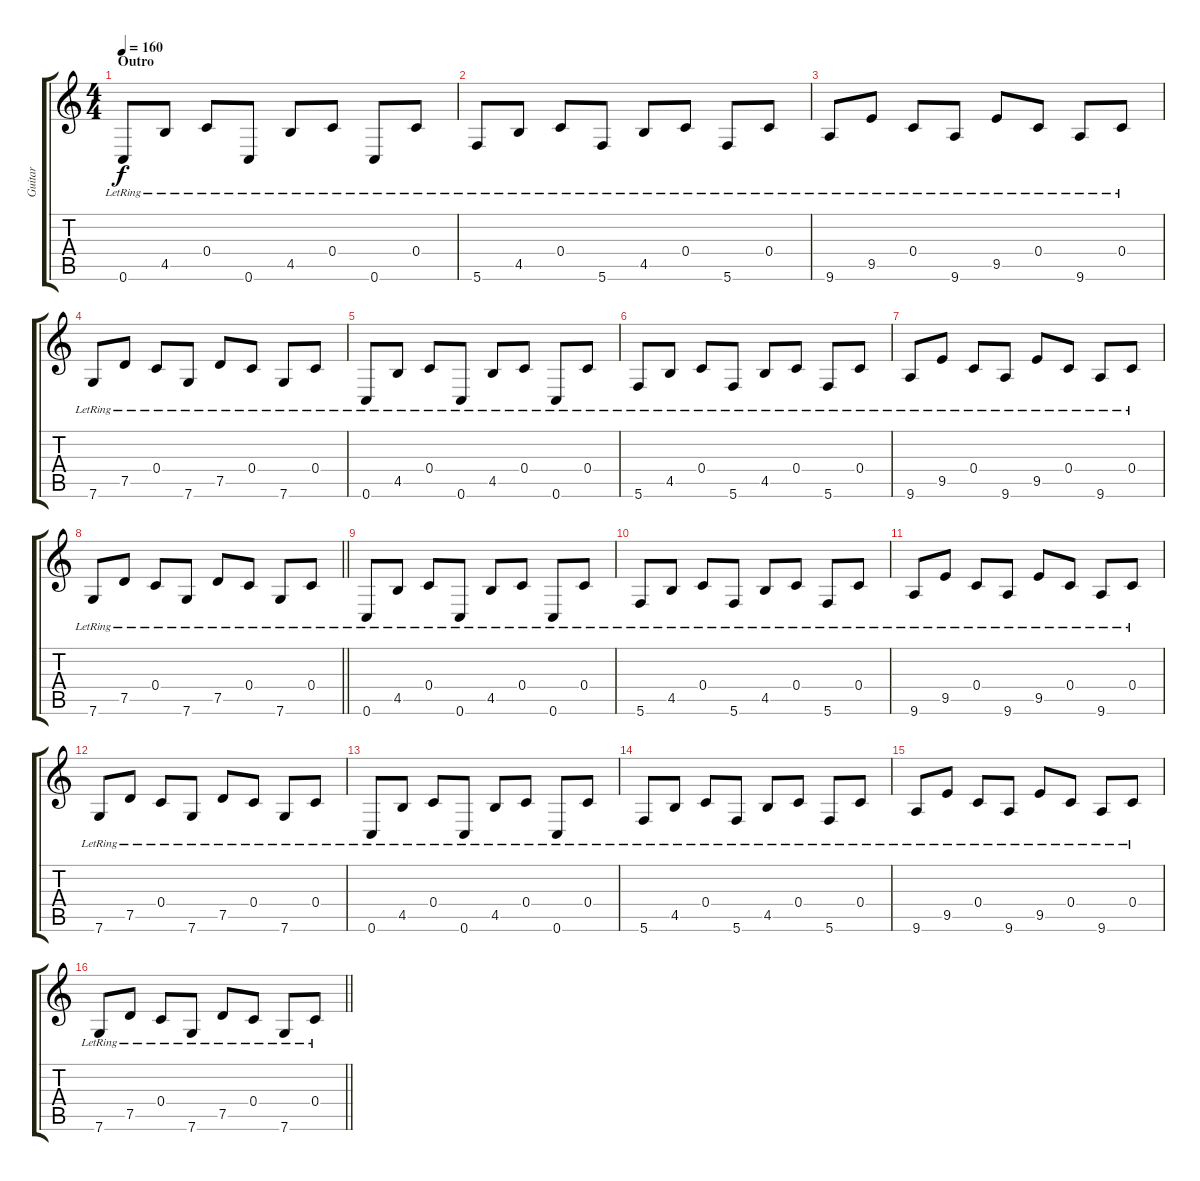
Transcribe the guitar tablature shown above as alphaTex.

\track ("Guitar" "Guitar") {instrument electricguitarclean}
\staff {score tabs}
\tuning (D4 A3 F3 C3 G2 C2) {hide}
\ts (4 4)
\section ("" "Outro")
\tempo 160
\clef g2
\ks c
0.6{lr}.8{dy f instrument electricguitarclean} 4.5{lr}.8 0.4{lr}.8 0.6{lr}.8 4.5{lr}.8 0.4{lr}.8 0.6{lr}.8 0.4{lr}.8 |
5.6{lr}.8 4.5{lr}.8 0.4{lr}.8 5.6{lr}.8 4.5{lr}.8 0.4{lr}.8 5.6{lr}.8 0.4{lr}.8 |
9.6{lr}.8 9.5{lr}.8 0.4{lr}.8 9.6{lr}.8 9.5{lr}.8 0.4{lr}.8 9.6{lr}.8 0.4{lr}.8 |
7.6{lr}.8 7.5{lr}.8 0.4{lr}.8 7.6{lr}.8 7.5{lr}.8 0.4{lr}.8 7.6{lr}.8 0.4{lr}.8 |
0.6{lr}.8 4.5{lr}.8 0.4{lr}.8 0.6{lr}.8 4.5{lr}.8 0.4{lr}.8 0.6{lr}.8 0.4{lr}.8 |
5.6{lr}.8 4.5{lr}.8 0.4{lr}.8 5.6{lr}.8 4.5{lr}.8 0.4{lr}.8 5.6{lr}.8 0.4{lr}.8 |
9.6{lr}.8 9.5{lr}.8 0.4{lr}.8 9.6{lr}.8 9.5{lr}.8 0.4{lr}.8 9.6{lr}.8 0.4{lr}.8 |
\barLineRight lightlight
7.6{lr}.8 7.5{lr}.8 0.4{lr}.8 7.6{lr}.8 7.5{lr}.8 0.4{lr}.8 7.6{lr}.8 0.4{lr}.8 |
0.6{lr}.8 4.5{lr}.8 0.4{lr}.8 0.6{lr}.8 4.5{lr}.8 0.4{lr}.8 0.6{lr}.8 0.4{lr}.8 |
5.6{lr}.8 4.5{lr}.8 0.4{lr}.8 5.6{lr}.8 4.5{lr}.8 0.4{lr}.8 5.6{lr}.8 0.4{lr}.8 |
9.6{lr}.8 9.5{lr}.8 0.4{lr}.8 9.6{lr}.8 9.5{lr}.8 0.4{lr}.8 9.6{lr}.8 0.4{lr}.8 |
7.6{lr}.8 7.5{lr}.8 0.4{lr}.8 7.6{lr}.8 7.5{lr}.8 0.4{lr}.8 7.6{lr}.8 0.4{lr}.8 |
0.6{lr}.8 4.5{lr}.8 0.4{lr}.8 0.6{lr}.8 4.5{lr}.8 0.4{lr}.8 0.6{lr}.8 0.4{lr}.8 |
5.6{lr}.8 4.5{lr}.8 0.4{lr}.8 5.6{lr}.8 4.5{lr}.8 0.4{lr}.8 5.6{lr}.8 0.4{lr}.8 |
9.6{lr}.8 9.5{lr}.8 0.4{lr}.8 9.6{lr}.8 9.5{lr}.8 0.4{lr}.8 9.6{lr}.8 0.4{lr}.8 |
\barLineRight lightlight
7.6{lr}.8 7.5{lr}.8 0.4{lr}.8 7.6{lr}.8 7.5{lr}.8 0.4{lr}.8 7.6{lr}.8 0.4{lr}.8
